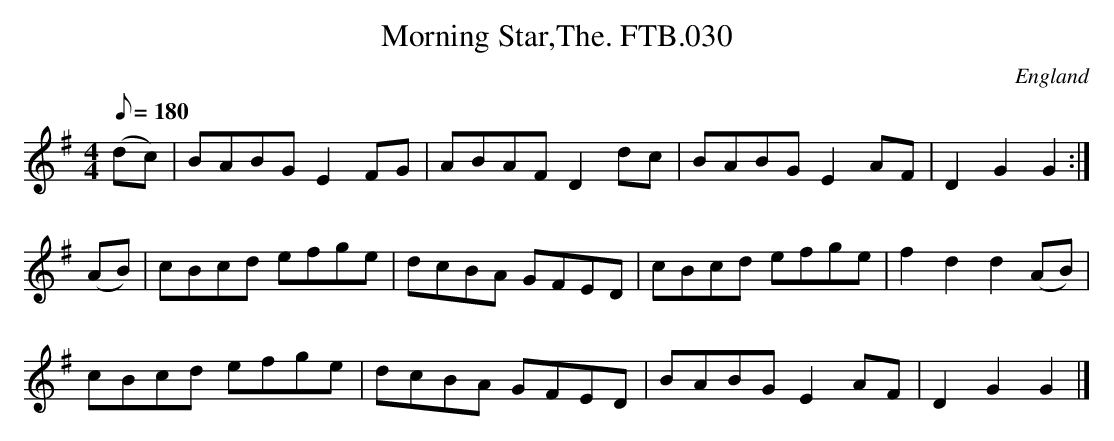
X:1
T:Morning Star,The. FTB.030
M:4/4
L:1/8
Q:180
O:England
K:G major
(dc)|BABGE2FG|ABAFD2dc|BABGE2AF|D2G2G2:|
(AB)|cBcd efge|dcBA GFED|cBcd efge|f2d2d2(AB)|
cBcd efge|dcBA GFED|BABGE2AF|D2G2G2|]
